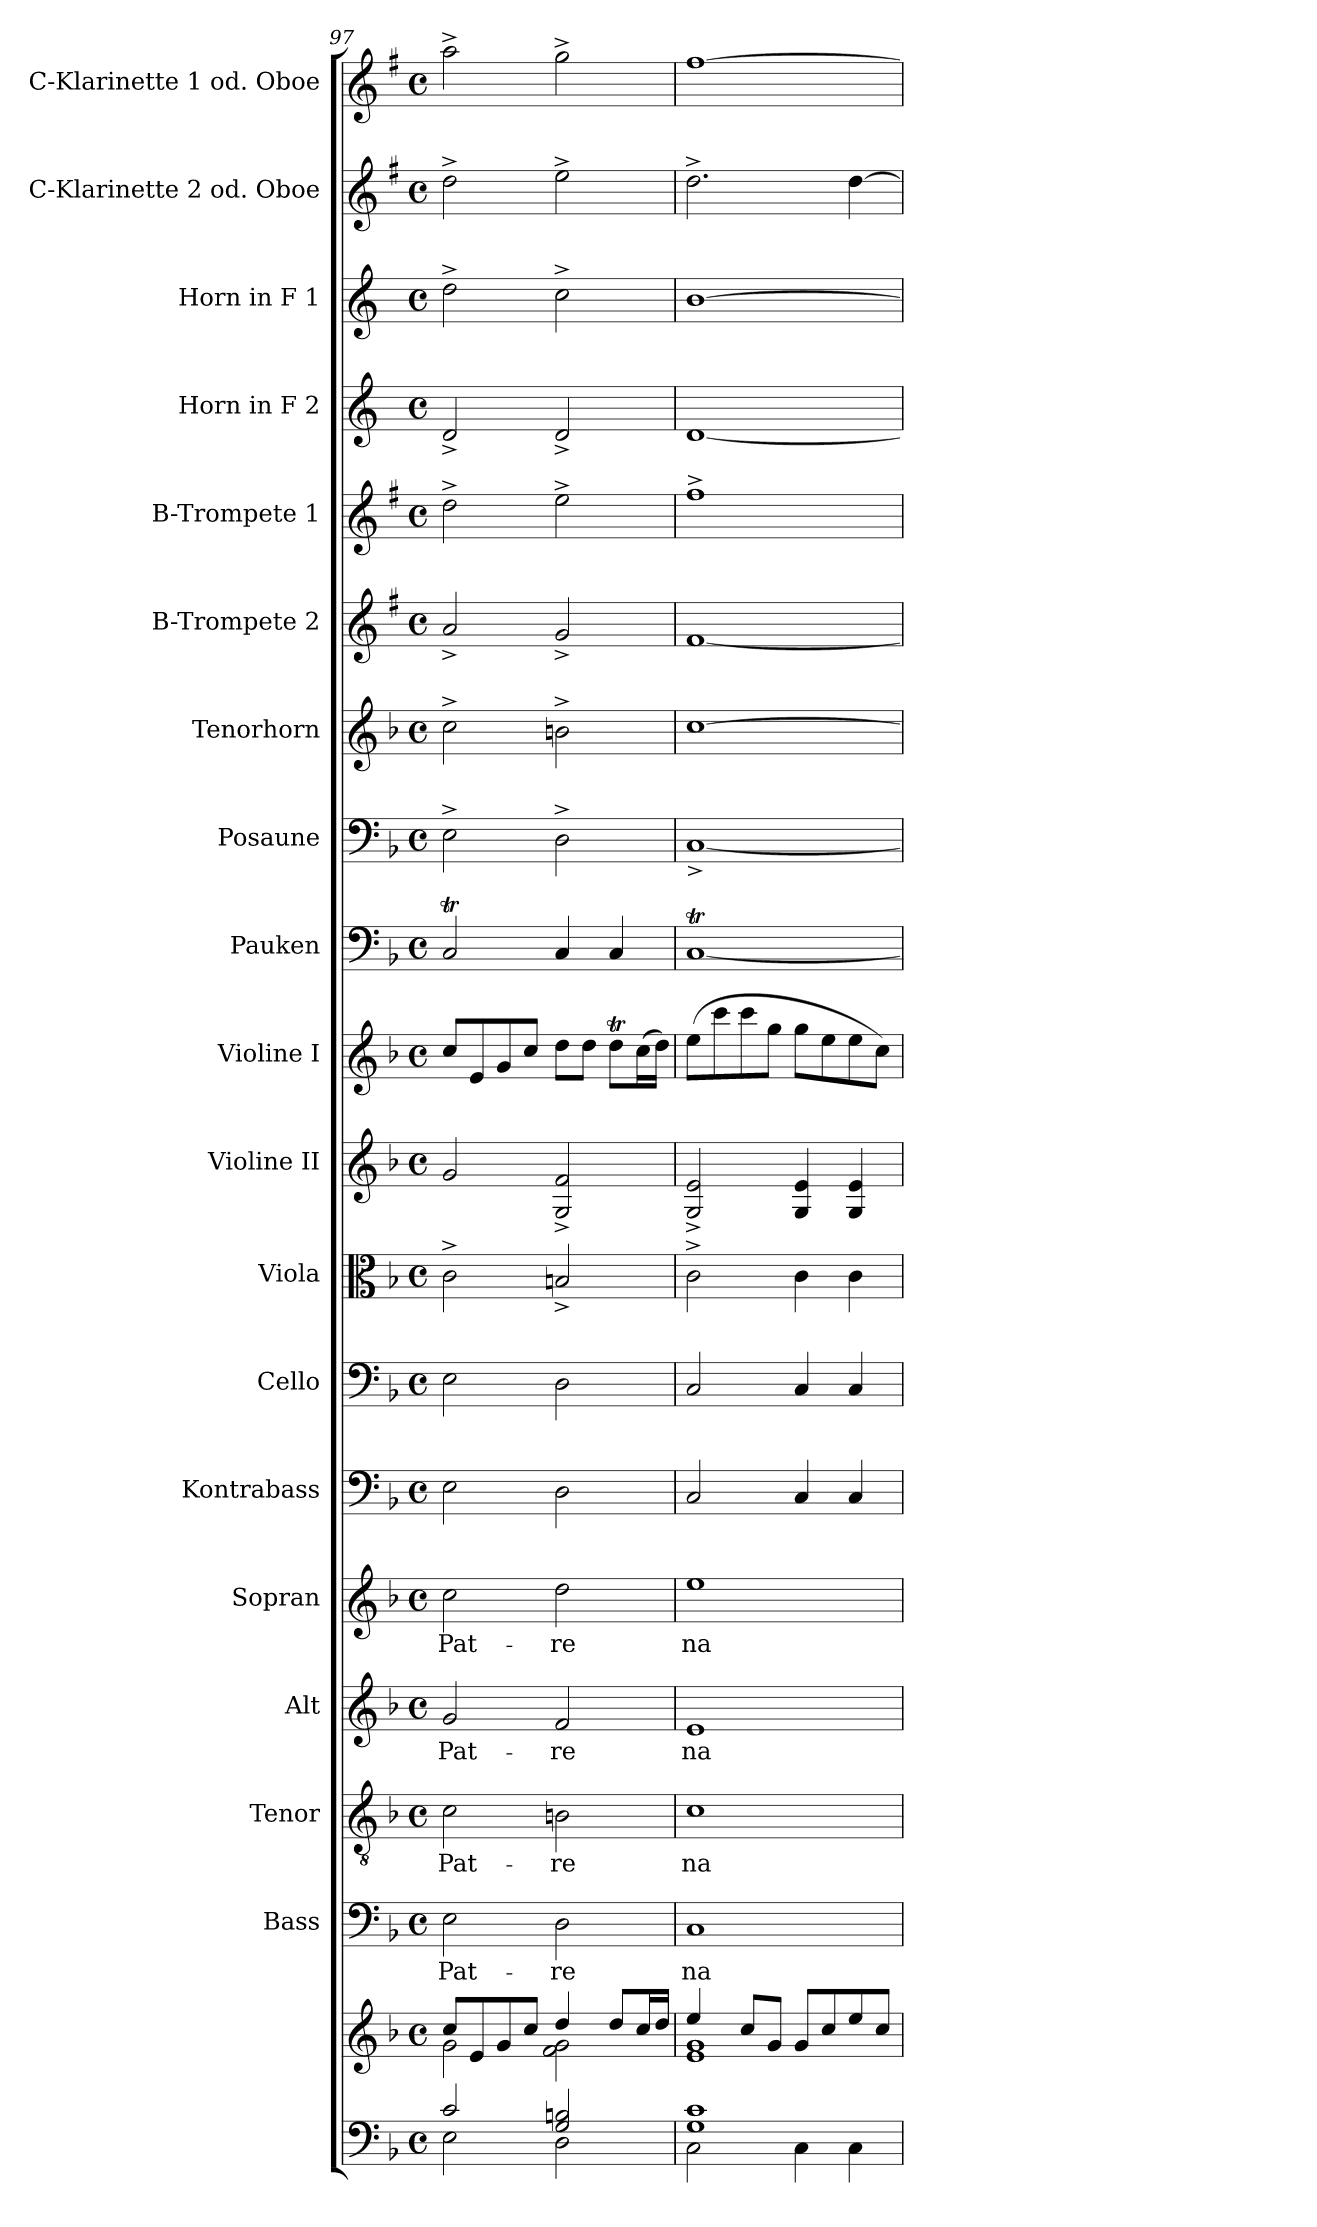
**kern	**kern	**kern	**text	**kern	**text	**kern	**text	**kern	**text	**kern	**kern	**kern	**kern	**kern	**kern	**kern	**kern	**kern	**kern	**kern	**kern	**kern	**kern
*part19	*part19	*part18	*part18	*part17	*part17	*part16	*part16	*part15	*part15	*part14	*part13	*part12	*part11	*part10	*part9	*part8	*part7	*part6	*part5	*part4	*part3	*part2	*part1
*staff20	*staff19	*staff18	*staff18	*staff17	*staff17	*staff16	*staff16	*staff15	*staff15	*staff14	*staff13	*staff12	*staff11	*staff10	*staff9	*staff8	*staff7	*staff6	*staff5	*staff4	*staff3	*staff2	*staff1
*	*	*I"Bass	*	*I"Tenor	*	*I"Alt	*	*I"Sopran	*	*I"Kontrabass	*I"Cello	*I"Viola	*I"Violine II	*I"Violine I	*I"Pauken	*I"Posaune	*I"Tenorhorn	*I"B-Trompete 2	*I"B-Trompete 1	*I"Horn in F 2	*I"Horn in F 1	*I"C-Klarinette 2 od. Oboe	*I"C-Klarinette 1 od. Oboe
*	*	*I'B.	*	*I'T.	*	*I'A.	*	*I'S.	*	*I'Kb.	*	*I'Vla.	*I'Vl. II	*I'Vl. I	*I'Pk.	*I'Pos.	*I'T. Hrn.	*I'B Trp. 2	*I'B Trp. 1	*	*	*I'C Kl. 2	*I'C Kl. 1
*clefF4	*clefG2	*clefF4	*	*clefGv2	*	*clefG2	*	*clefG2	*	*clefF4	*clefF4	*clefC3	*clefG2	*clefG2	*clefF4	*clefF4	*clefG2	*clefG2	*clefG2	*clefG2	*clefG2	*clefG2	*clefG2
*	*	*	*	*	*	*	*	*	*	*ITrd7c12	*	*	*	*	*	*	*ITrd8c14	*ITrd1c2	*ITrd1c2	*ITrd4c7	*ITrd4c7	*ITrd1c2	*ITrd1c2
*k[b-]	*k[b-]	*k[b-]	*	*k[b-]	*	*k[b-]	*	*k[b-]	*	*k[b-]	*k[b-]	*k[b-]	*k[b-]	*k[b-]	*k[b-]	*k[b-]	*k[b-]	*k[b-]	*k[b-]	*k[b-]	*k[b-]	*k[b-]	*k[b-]
*F:	*F:	*F:	*	*F:	*	*F:	*	*F:	*	*F:	*F:	*F:	*F:	*F:	*F:	*F:	*F:	*F:	*F:	*F:	*F:	*F:	*F:
*M4/4	*M4/4	*M4/4	*	*M4/4	*	*M4/4	*	*M4/4	*	*M4/4	*M4/4	*M4/4	*M4/4	*M4/4	*M4/4	*M4/4	*M4/4	*M4/4	*M4/4	*M4/4	*M4/4	*M4/4	*M4/4
*met(c)	*met(c)	*met(c)	*	*met(c)	*	*met(c)	*	*met(c)	*	*met(c)	*met(c)	*met(c)	*met(c)	*met(c)	*met(c)	*met(c)	*met(c)	*met(c)	*met(c)	*met(c)	*met(c)	*met(c)	*met(c)
=97	=97	=97	=97	=97	=97	=97	=97	=97	=97	=97	=97	=97	=97	=97	=97	=97	=97	=97	=97	=97	=97	=97	=97
*^	*^	*	*	*	*	*	*	*	*	*	*	*	*	*	*	*	*	*	*	*	*	*	*
!	!	!	!	!	!LO:LY:b	!	!LO:LY:b	!	!LO:LY:b	!	!LO:LY:b	!	!	!	!	!	!	!	!	!	!	!	!	!	!
2c/	2E\	8cc/L	2g\	2E\	Pat-	2c\	Pat-	2g/	Pat-	2cc\	Pat-	2EE\	2E\	2c^>\	2g/	8cc/L	2CT/	2E^>\	2c^>\	2g^</	2cc^>\	2G^</	2g^>\	2cc^>\	2gg^>\
.	.	8e/	.	.	.	.	.	.	.	.	.	.	.	.	.	8e/	.	.	.	.	.	.	.	.	.
.	.	8g/	.	.	.	.	.	.	.	.	.	.	.	.	.	8g/	.	.	.	.	.	.	.	.	.
.	.	8cc/J	.	.	.	.	.	.	.	.	.	.	.	.	.	8cc/J	.	.	.	.	.	.	.	.	.
!	!	!	!	!	!LO:LY:b	!	!LO:LY:b	!	!LO:LY:b	!	!LO:LY:b	!	!	!	!	!	!	!	!	!	!	!	!	!	!
2G/ 2Bn/	2D\	4dd/	2f\ 2g\	2D\	-re	2Bn\	-re	2f/	-re	2dd\	-re	2DD\	2D\	2Bn^</	2G/^< 2f/^<	8dd\L	4C/	2D^>\	2Bn^>\	2f^</	2dd^>\	2G^</	2f^>\	2dd^>\	2ff^>\
.	.	.	.	.	.	.	.	.	.	.	.	.	.	.	.	8dd\J	.	.	.	.	.	.	.	.	.
.	.	8dd/L	.	.	.	.	.	.	.	.	.	.	.	.	.	8ddT\L	4C/	.	.	.	.	.	.	.	.
.	.	16cc/L	.	.	.	.	.	.	.	.	.	.	.	.	.	(>16cc\L	.	.	.	.	.	.	.	.	.
.	.	16dd/JJ	.	.	.	.	.	.	.	.	.	.	.	.	.	16dd\JJ)	.	.	.	.	.	.	.	.	.
=98	=98	=98	=98	=98	=98	=98	=98	=98	=98	=98	=98	=98	=98	=98	=98	=98	=98	=98	=98	=98	=98	=98	=98	=98	=98
!	!	!	!	!	!LO:LY:b	!	!LO:LY:b	!	!LO:LY:b	!	!LO:LY:b	!	!	!	!	!	!	!	!	!	!	!	!	!	!
1G 1c	2C\	4ee/	1e 1g	1C	na-	1c	na-	1e	na-	1ee	na-	2CC/	2C/	2c^>\	2G/^< 2e/^<	(>8ee\L	[1CT	[1C^<	[1c	[1e	1ee^>	[1G	[1e	2.cc^>\	[1ee
.	.	.	.	.	.	.	.	.	.	.	.	.	.	.	.	8ccc\	.	.	.	.	.	.	.	.	.
.	.	8cc/L	.	.	.	.	.	.	.	.	.	.	.	.	.	8ccc\	.	.	.	.	.	.	.	.	.
.	.	8g/J	.	.	.	.	.	.	.	.	.	.	.	.	.	8gg\J	.	.	.	.	.	.	.	.	.
.	4C\	8g/L	.	.	.	.	.	.	.	.	.	4CC/	4C/	4c\	4G/ 4e/	8gg\L	.	.	.	.	.	.	.	.	.
.	.	8cc/	.	.	.	.	.	.	.	.	.	.	.	.	.	8ee\	.	.	.	.	.	.	.	.	.
.	4C\	8ee/	.	.	.	.	.	.	.	.	.	4CC/	4C/	4c\	4G/ 4e/	8ee\	.	.	.	.	.	.	.	[4cc\	.
.	.	8cc/J	.	.	.	.	.	.	.	.	.	.	.	.	.	8cc\J)	.	.	.	.	.	.	.	.	.
*v	*v	*	*	*	*	*	*	*	*	*	*	*	*	*	*	*	*	*	*	*	*	*	*	*	*
*	*v	*v	*	*	*	*	*	*	*	*	*	*	*	*	*	*	*	*	*	*	*	*	*	*
=	=	=	=	=	=	=	=	=	=	=	=	=	=	=	=	=	=	=	=	=	=	=	=
*-	*-	*-	*-	*-	*-	*-	*-	*-	*-	*-	*-	*-	*-	*-	*-	*-	*-	*-	*-	*-	*-	*-	*-
